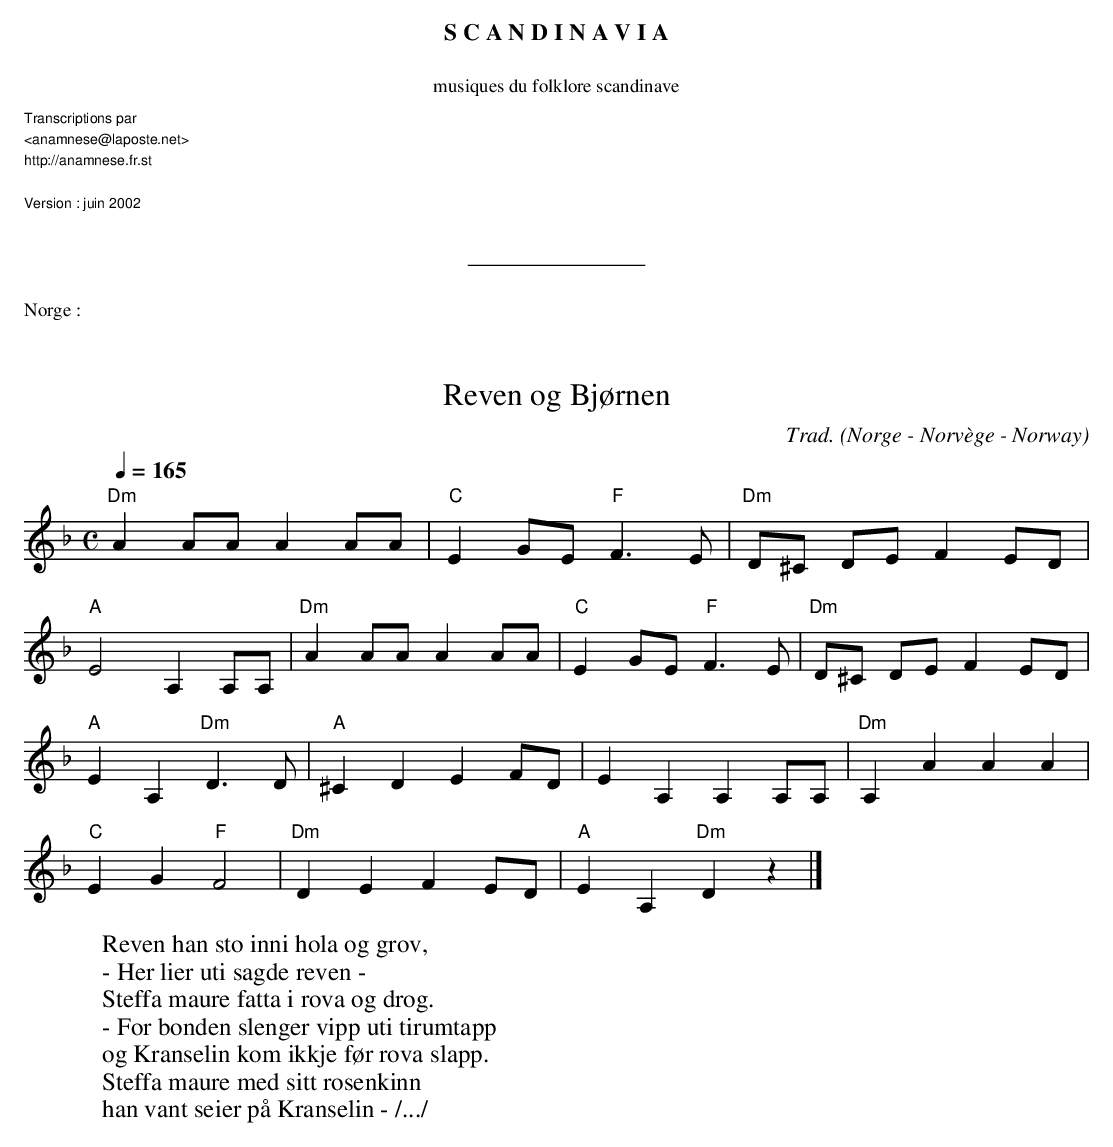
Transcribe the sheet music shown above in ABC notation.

X:1
T:Reven og Bjørnen
C:Trad.
O:Norge - Norvège - Norway
M:C
L:1/4
Q:1/4=165
K:Dm %_b
"Dm"A A/A/ A A/A/ | "C"E G/E/ "F"F>E | "Dm"D/^C/ D/E/ F E/D/ |
"A"E2 A, A,/A,/ | "Dm"A A/A/ A A/A/ | "C"E G/E/ "F"F>E | "Dm"D/^C/ D/E/ F E/D/ |
"A"E A, "Dm"D>D | "A"^C D E F/D/ | E A, A, A,/A,/ | "Dm"A, AAA |
"C"E G "F"F2 | "Dm"DEF E/D/ | "A"E A, "Dm"D z |]
W:Reven han sto inni hola og grov,
W:- Her lier uti sagde reven -
W:Steffa maure fatta i rova og drog.
W:- For bonden slenger vipp uti tirumtapp
W:og Kranselin kom ikkje før rova slapp.
W:Steffa maure med sitt rosenkinn
W:han vant seier på Kranselin - /.../
